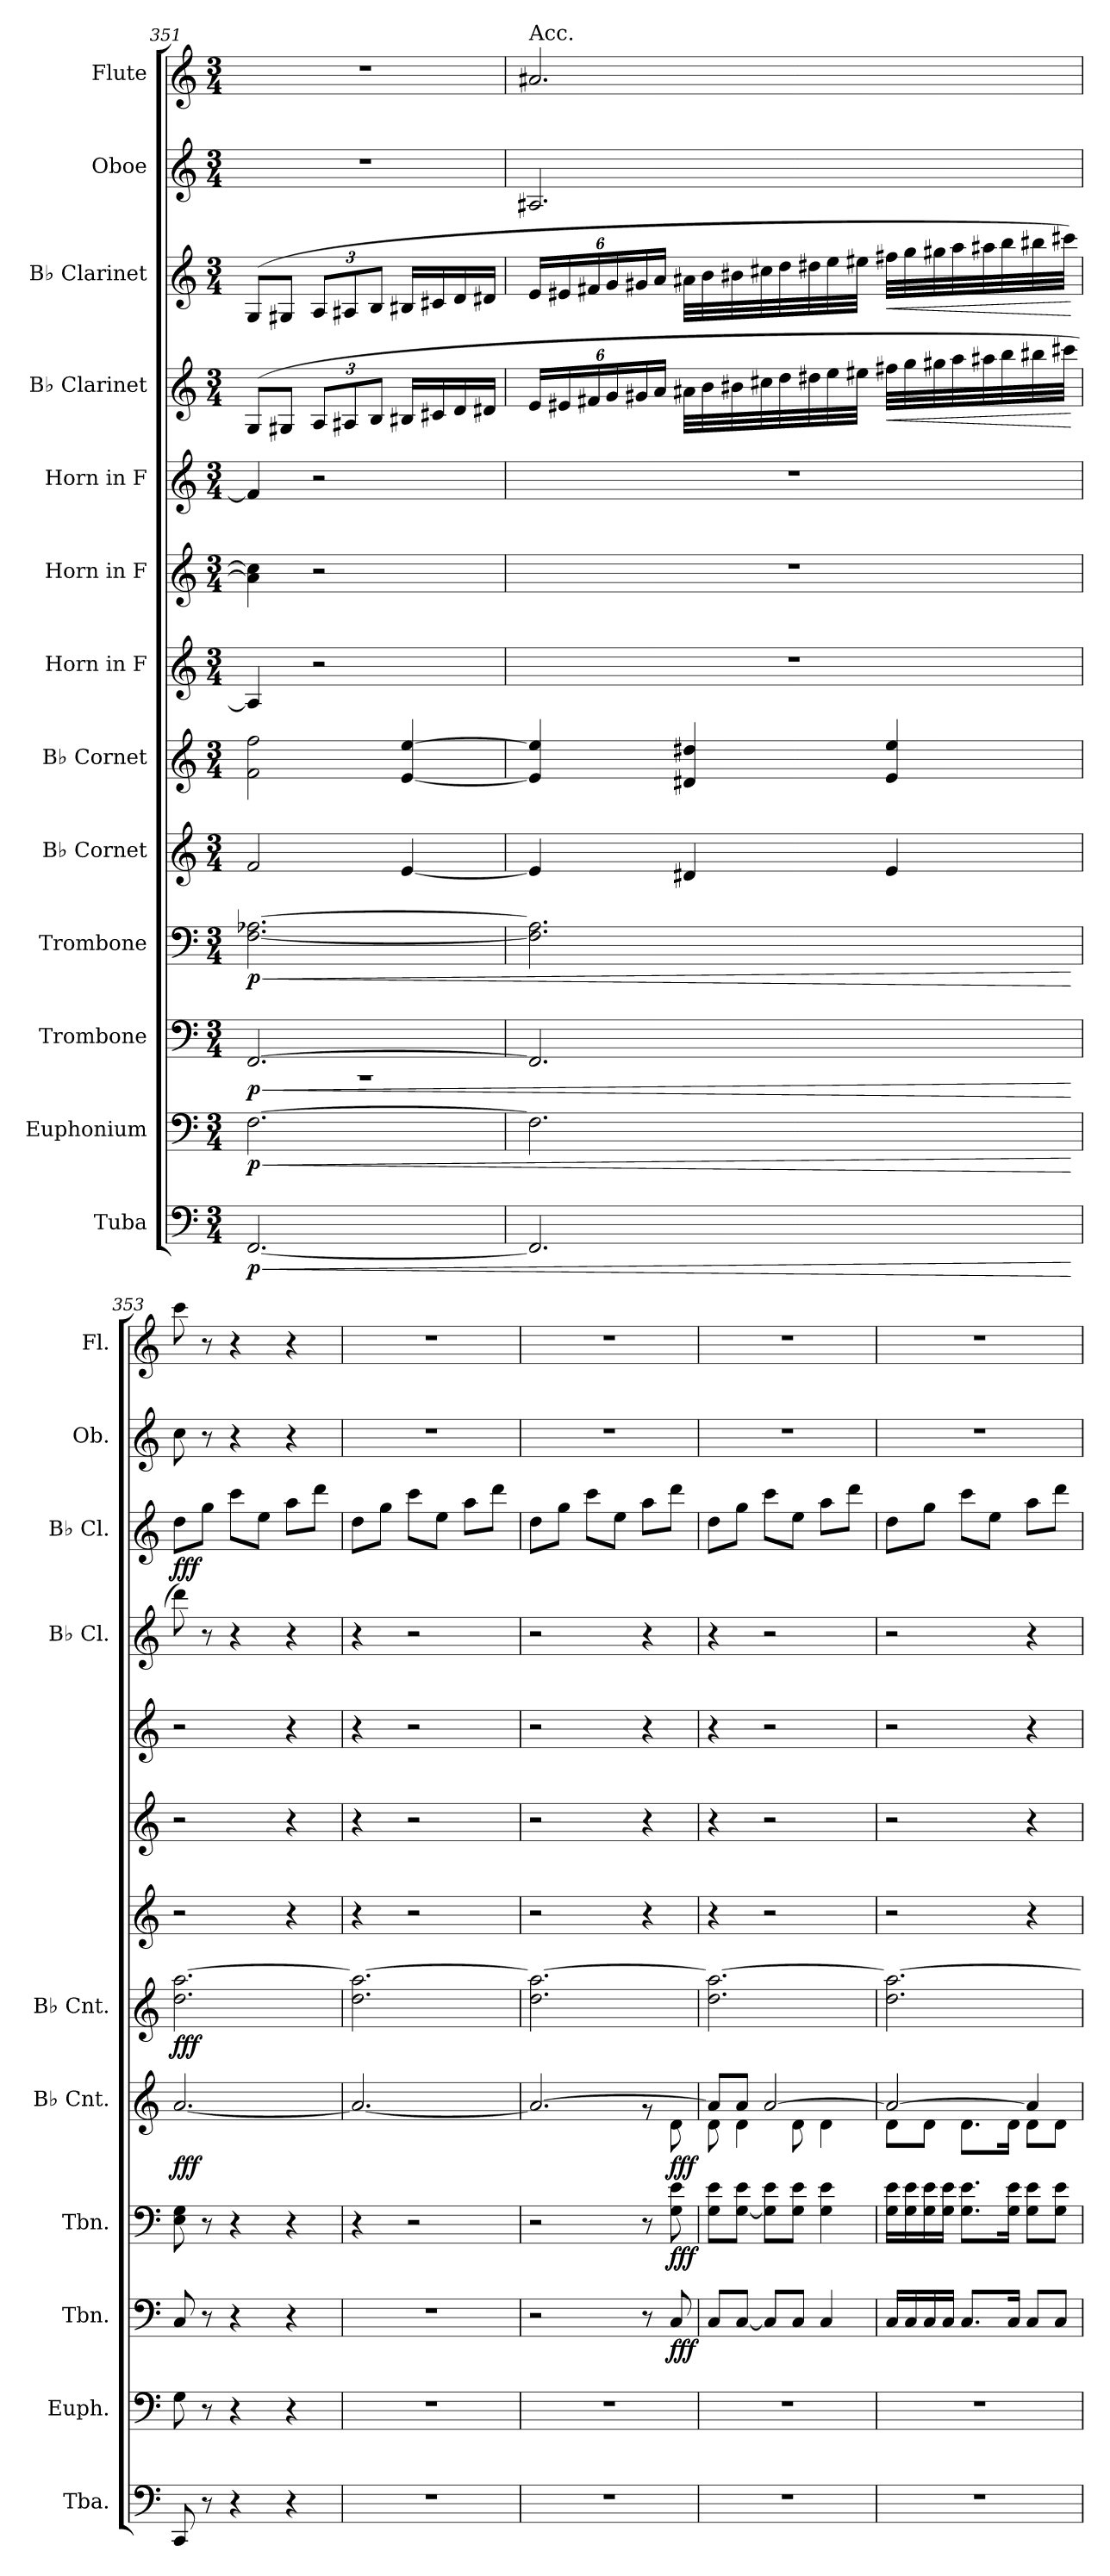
**kern	**dynam	**kern	**dynam	**kern	**dynam	**kern	**dynam	**kern	**dynam	**kern	**dynam	**kern	**kern	**kern	**kern	**dynam	**kern	**dynam	**kern	**kern
*part13	*part13	*part12	*part12	*part11	*part11	*part10	*part10	*part9	*part9	*part8	*part8	*part7	*part6	*part5	*part4	*part4	*part3	*part3	*part2	*part1
*staff13	*staff13	*staff12	*staff12	*staff11	*staff11	*staff10	*staff10	*staff9	*staff9	*staff8	*staff8	*staff7	*staff6	*staff5	*staff4	*staff4	*staff3	*staff3	*staff2	*staff1
*I"Tuba	*	*I"Euphonium	*	*I"Trombone	*	*I"Trombone	*	*I"B♭ Cornet	*	*I"B♭ Cornet	*	*I"Horn in F	*I"Horn in F	*I"Horn in F	*I"B♭ Clarinet	*	*I"B♭ Clarinet	*	*I"Oboe	*I"Flute
*I'Tba.	*	*I'Euph.	*	*I'Tbn.	*	*I'Tbn.	*	*I'B♭ Cnt.	*	*I'B♭ Cnt.	*	*	*	*	*I'B♭ Cl.	*	*I'B♭ Cl.	*	*I'Ob.	*I'Fl.
*clefF4	*	*clefF4	*	*clefF4	*	*clefF4	*	*clefG2	*	*clefG2	*	*clefG2	*clefG2	*clefG2	*clefG2	*	*clefG2	*	*clefG2	*clefG2
*	*	*	*	*	*	*	*	*ITrd1c2	*	*ITrd1c2	*	*ITrd4c7	*ITrd4c7	*ITrd4c7	*ITrd1c2	*	*ITrd1c2	*	*	*
*k[]	*	*k[]	*	*k[]	*	*k[]	*	*k[b-e-]	*	*k[b-e-]	*	*k[b-]	*k[b-]	*k[b-]	*k[b-e-]	*	*k[b-e-]	*	*k[]	*k[]
*M3/4	*	*M3/4	*	*M3/4	*	*M3/4	*	*M3/4	*	*M3/4	*	*M3/4	*M3/4	*M3/4	*M3/4	*	*M3/4	*	*M3/4	*M3/4
=351	=351	=351	=351	=351	=351	=351	=351	=351	=351	=351	=351	=351	=351	=351	=351	=351	=351	=351	=351	=351
!	!LO:HP:b	!	!LO:HP:b	!	!LO:HP:b	!	!LO:HP:b	!	!	!	!	!	!	!	!	!	!	!	!	!
*	*	*	*	*^	*	*	*	*	*	*	*	*	*	*	*	*	*	*	*	*
!	!LO:DY:n=1:b	!	!LO:DY:n=1:b	!	!	!LO:DY:n=1:b	!	!LO:DY:n=1:b	!	!	!	!	!	!	!	!	!	!	!	!	!
[2.FF/	< p	[2.F\	< p	[2.FF/	2.r	< p	[2.F\ [2.A-X\	< p	2e-/	.	2e-\ 2ee-\	.	4D#/]	4d#\] 4f#\]	4B/]	(8F/L	.	(8F/L	.	2.r	2.r
.	.	.	.	.	.	.	.	.	.	.	.	.	.	.	.	8F#X/J	.	8F#X/J	.	.	.
*	*	*	*	*	*	*	*	*	*	*	*	*	*	*	*	*Xbrackettup	*	*Xbrackettup	*	*	*
.	.	.	.	.	.	.	.	.	.	.	.	.	2r	2r	2r	12G/L	.	12G/L	.	.	.
.	.	.	.	.	.	.	.	.	.	.	.	.	.	.	.	12G#X/	.	12G#X/	.	.	.
.	.	.	.	.	.	.	.	.	.	.	.	.	.	.	.	12A/J	.	12A/J	.	.	.
.	.	.	.	.	.	.	.	.	[4d/	.	[4d/ [4dd/	.	.	.	.	16A#X/LL	.	16A#X/LL	.	.	.
.	.	.	.	.	.	.	.	.	.	.	.	.	.	.	.	16Bn/	.	16Bn/	.	.	.
.	.	.	.	.	.	.	.	.	.	.	.	.	.	.	.	16c/	.	16c/	.	.	.
.	.	.	.	.	.	.	.	.	.	.	.	.	.	.	.	16c#X/JJ	.	16c#X/JJ	.	.	.
*	*	*	*	*v	*v	*	*	*	*	*	*	*	*	*	*	*	*	*	*	*	*
!!LO:PB:g=z
=352	=352	=352	=352	=352	=352	=352	=352	=352	=352	=352	=352	=352	=352	=352	=352	=352	=352	=352	=352	=352
!	!	!	!	!	!	!	!	!	!	!	!	!	!	!	!	!	!	!	!	!LO:TX:a:t=Acc.
2.FF/]	.	2.F\]	.	2.FF/]	.	2.F\] 2.A-\]	.	4d/]	.	4d/] 4dd/]	.	2.r	2.r	2.r	24d/LL	.	24d/LL	.	2.A#X/	2.a#X/
.	.	.	.	.	.	.	.	.	.	.	.	.	.	.	24d#X/	.	24d#X/	.	.	.
.	.	.	.	.	.	.	.	.	.	.	.	.	.	.	24en/	.	24en/	.	.	.
.	.	.	.	.	.	.	.	.	.	.	.	.	.	.	24f/	.	24f/	.	.	.
.	.	.	.	.	.	.	.	.	.	.	.	.	.	.	24f#X/	.	24f#X/	.	.	.
.	.	.	.	.	.	.	.	.	.	.	.	.	.	.	24g/JJ	.	24g/JJ	.	.	.
.	.	.	.	.	.	.	.	4c#X/	.	4c#X/ 4cc#X/	.	.	.	.	32g#X\LLL	.	32g#X\LLL	.	.	.
.	.	.	.	.	.	.	.	.	.	.	.	.	.	.	32a\	.	32a\	.	.	.
.	.	.	.	.	.	.	.	.	.	.	.	.	.	.	32a#X\	.	32a#X\	.	.	.
.	.	.	.	.	.	.	.	.	.	.	.	.	.	.	32bn\	.	32bn\	.	.	.
.	.	.	.	.	.	.	.	.	.	.	.	.	.	.	32cc\	.	32cc\	.	.	.
.	.	.	.	.	.	.	.	.	.	.	.	.	.	.	32cc#X\	.	32cc#X\	.	.	.
.	.	.	.	.	.	.	.	.	.	.	.	.	.	.	32dd\	.	32dd\	.	.	.
.	.	.	.	.	.	.	.	.	.	.	.	.	.	.	32dd#X\JJJ	.	32dd#X\JJJ	.	.	.
!	!	!	!	!	!	!	!	!	!	!	!	!	!	!	!	!LO:HP:b	!	!LO:HP:b	!	!
.	.	.	.	.	.	.	.	4d/	.	4d/ 4dd/	.	.	.	.	32een\LLL	<	32een\LLL	<	.	.
.	.	.	.	.	.	.	.	.	.	.	.	.	.	.	32ff\	.	32ff\	.	.	.
.	.	.	.	.	.	.	.	.	.	.	.	.	.	.	32ff#X\	.	32ff#X\	.	.	.
.	.	.	.	.	.	.	.	.	.	.	.	.	.	.	32gg\	.	32gg\	.	.	.
.	.	.	.	.	.	.	.	.	.	.	.	.	.	.	32gg#X\	.	32gg#X\	.	.	.
.	.	.	.	.	.	.	.	.	.	.	.	.	.	.	32aa\	.	32aa\	.	.	.
.	.	.	.	.	.	.	.	.	.	.	.	.	.	.	32aa#X\	.	32aa#X\	.	.	.
.	.	.	.	.	.	.	.	.	.	.	.	.	.	.	32bbn\JJJ	.	32bbn\JJJ)	.	.	.
.	[	.	[	.	[	.	[	.	.	.	.	.	.	.	.	[	.	[	.	.
=353	=353	=353	=353	=353	=353	=353	=353	=353	=353	=353	=353	=353	=353	=353	=353	=353	=353	=353	=353	=353
*	*	*	*	*	*	*	*	*	*	*	*	*	*	*	*	*	*	*	*	*MM160
!	!	!	!	!	!	!	!	!	!LO:DY:b	!	!LO:DY:b	!	!	!	!	!	!	!LO:DY:b	!	!
8CC/	.	8G\	.	8C/	.	8E\ 8G\	.	[2.g/	fff	2.cc\ [2.gg\	fff	2r	2r	2r	8ccc\)	.	8cc\L	fff	8cc\	8ccc\
8r	.	8r	.	8r	.	8r	.	.	.	.	.	.	.	.	8r	.	8ff\J	.	8r	8r
4r	.	4r	.	4r	.	4r	.	.	.	.	.	.	.	.	4r	.	8bb-\L	.	4r	4r
.	.	.	.	.	.	.	.	.	.	.	.	.	.	.	.	.	8dd\J	.	.	.
4r	.	4r	.	4r	.	4r	.	.	.	.	.	4r	4r	4r	4r	.	8gg\L	.	4r	4r
.	.	.	.	.	.	.	.	.	.	.	.	.	.	.	.	.	8ccc\J	.	.	.
!!LO:PB:g=z
=354	=354	=354	=354	=354	=354	=354	=354	=354	=354	=354	=354	=354	=354	=354	=354	=354	=354	=354	=354	=354
2.r	.	2.r	.	2.r	.	4r	.	2.g/_	.	2.cc\ 2.gg\_	.	4r	4r	4r	4r	.	8cc\L	.	2.r	2.r
.	.	.	.	.	.	.	.	.	.	.	.	.	.	.	.	.	8ff\J	.	.	.
.	.	.	.	.	.	2r	.	.	.	.	.	2r	2r	2r	2r	.	8bb-\L	.	.	.
.	.	.	.	.	.	.	.	.	.	.	.	.	.	.	.	.	8dd\J	.	.	.
.	.	.	.	.	.	.	.	.	.	.	.	.	.	.	.	.	8gg\L	.	.	.
.	.	.	.	.	.	.	.	.	.	.	.	.	.	.	.	.	8ccc\J	.	.	.
=355	=355	=355	=355	=355	=355	=355	=355	=355	=355	=355	=355	=355	=355	=355	=355	=355	=355	=355	=355	=355
*	*	*	*	*	*	*	*	*^	*	*	*	*	*	*	*	*	*	*	*	*
2.r	.	2.r	.	2r	.	2r	.	2.g/_	2ryy	.	2.cc\ 2.gg\_	.	2r	2r	2r	2r	.	8cc\L	.	2.r	2.r
.	.	.	.	.	.	.	.	.	.	.	.	.	.	.	.	.	.	8ff\J	.	.	.
.	.	.	.	.	.	.	.	.	.	.	.	.	.	.	.	.	.	8bb-\L	.	.	.
.	.	.	.	.	.	.	.	.	.	.	.	.	.	.	.	.	.	8dd\J	.	.	.
.	.	.	.	8r	.	8r	.	.	8rg	.	.	.	4r	4r	4r	4r	.	8gg\L	.	.	.
!	!	!	!	!	!LO:DY:b	!	!LO:DY:b	!	!	!LO:DY:b	!	!	!	!	!	!	!	!	!	!	!
.	.	.	.	8C/	fff	8G\ 8e\	fff	.	8c\	fff	.	.	.	.	.	.	.	8ccc\J	.	.	.
=356	=356	=356	=356	=356	=356	=356	=356	=356	=356	=356	=356	=356	=356	=356	=356	=356	=356	=356	=356	=356	=356
2.r	.	2.r	.	8C/L	.	8G\ 8e\L	.	8g/L]	8c\	.	2.cc\ 2.gg\_	.	4r	4r	4r	4r	.	8cc\L	.	2.r	2.r
.	.	.	.	[8C/J	.	[8G\ 8e\J	.	8g/J	4c\	.	.	.	.	.	.	.	.	8ff\J	.	.	.
.	.	.	.	8C/L]	.	8G\] 8e\L	.	[2g/	.	.	.	.	2r	2r	2r	2r	.	8bb-\L	.	.	.
.	.	.	.	8C/J	.	8G\ 8e\J	.	.	8c\	.	.	.	.	.	.	.	.	8dd\J	.	.	.
.	.	.	.	4C/	.	4G\ 4e\	.	.	4c\	.	.	.	.	.	.	.	.	8gg\L	.	.	.
.	.	.	.	.	.	.	.	.	.	.	.	.	.	.	.	.	.	8ccc\J	.	.	.
=357	=357	=357	=357	=357	=357	=357	=357	=357	=357	=357	=357	=357	=357	=357	=357	=357	=357	=357	=357	=357	=357
2.r	.	2.r	.	16C/LL	.	16G\ 16e\LL	.	2g/_	8c\L	.	2.cc\ 2.gg\_	.	2r	2r	2r	2r	.	8cc\L	.	2.r	2.r
.	.	.	.	16C/	.	16G\ 16e\	.	.	.	.	.	.	.	.	.	.	.	.	.	.	.
.	.	.	.	16C/	.	16G\ 16e\	.	.	8c\J	.	.	.	.	.	.	.	.	8ff\J	.	.	.
.	.	.	.	16C/JJ	.	16G\ 16e\JJ	.	.	.	.	.	.	.	.	.	.	.	.	.	.	.
.	.	.	.	8.C/L	.	8.G\ 8.e\L	.	.	8.c\L	.	.	.	.	.	.	.	.	8bb-\L	.	.	.
.	.	.	.	.	.	.	.	.	.	.	.	.	.	.	.	.	.	8dd\J	.	.	.
.	.	.	.	16C/Jk	.	16G\ 16e\Jk	.	.	16c\Jk	.	.	.	.	.	.	.	.	.	.	.	.
.	.	.	.	8C/L	.	8G\ 8e\L	.	4g/]	8c\L	.	.	.	4r	4r	4r	4r	.	8gg\L	.	.	.
.	.	.	.	8C/J	.	8G\ 8e\J	.	.	8c\J	.	.	.	.	.	.	.	.	8ccc\J	.	.	.
*	*	*	*	*	*	*	*	*v	*v	*	*	*	*	*	*	*	*	*	*	*	*
=	=	=	=	=	=	=	=	=	=	=	=	=	=	=	=	=	=	=	=	=
*-	*-	*-	*-	*-	*-	*-	*-	*-	*-	*-	*-	*-	*-	*-	*-	*-	*-	*-	*-	*-
